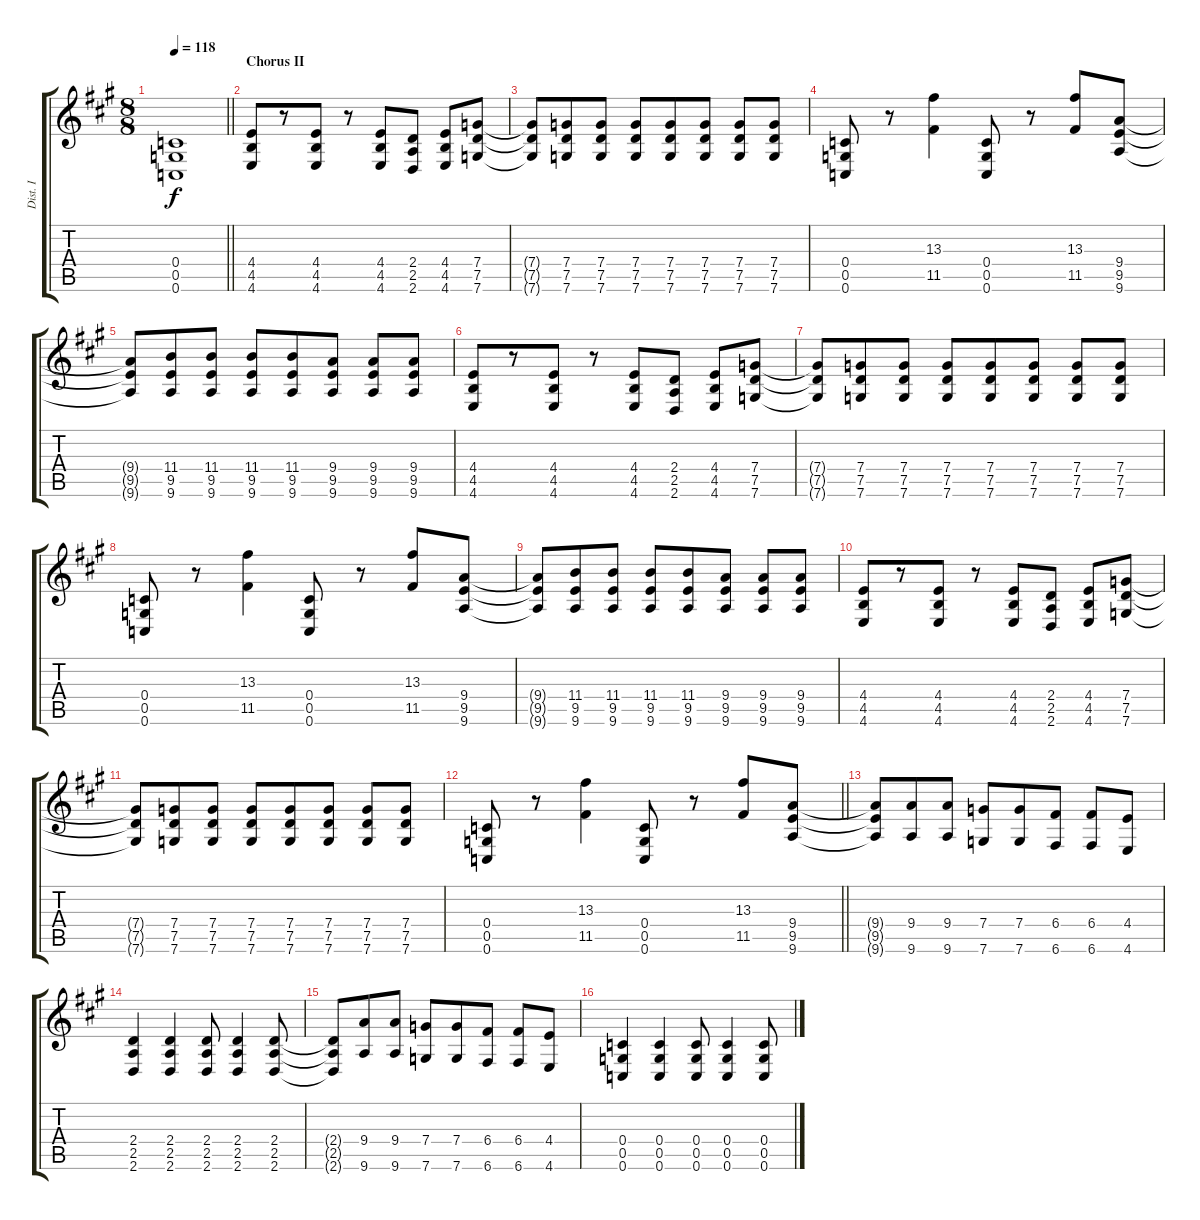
\track ("Dist. I" "Dist. I") {instrument distortionguitar}
\staff {score tabs}
\tuning (D4 A3 F3 C3 G2 C2) {hide}
\ts (8 8)
\tempo 118
\clef g2
\barLineRight lightlight
\ks a
(0.4{t} 0.5{t} 0.6{t}).1{dy f} |
\section ("" "Chorus II")
(4.4 4.5 4.6).8 r.8 (4.4 4.5 4.6).8 r.8 (4.4 4.5 4.6).8 (2.4 2.5 2.6).8 (4.4 4.5 4.6).8 (7.4 7.5 7.6).8 |
(7.4{t} 7.5{t} 7.6{t}).8 (7.4 7.5 7.6).8 (7.4 7.5 7.6).8 (7.4 7.5 7.6).8 (7.4 7.5 7.6).8 (7.4 7.5 7.6).8 (7.4 7.5 7.6).8 (7.4 7.5 7.6).8 |
(0.4 0.5 0.6).8 r.8 (13.3 11.5).4 (0.4 0.5 0.6).8 r.8 (13.3 11.5).8 (9.4 9.5 9.6).8 |
(9.4{t} 9.5{t} 9.6{t}).8 (11.4 9.5 9.6).8 (11.4 9.5 9.6).8 (11.4 9.5 9.6).8 (11.4 9.5 9.6).8 (9.4 9.5 9.6).8 (9.4 9.5 9.6).8 (9.4 9.5 9.6).8 |
(4.4 4.5 4.6).8 r.8 (4.4 4.5 4.6).8 r.8 (4.4 4.5 4.6).8 (2.4 2.5 2.6).8 (4.4 4.5 4.6).8 (7.4 7.5 7.6).8 |
(7.4{t} 7.5{t} 7.6{t}).8 (7.4 7.5 7.6).8 (7.4 7.5 7.6).8 (7.4 7.5 7.6).8 (7.4 7.5 7.6).8 (7.4 7.5 7.6).8 (7.4 7.5 7.6).8 (7.4 7.5 7.6).8 |
(0.4 0.5 0.6).8 r.8 (13.3 11.5).4 (0.4 0.5 0.6).8 r.8 (13.3 11.5).8 (9.4 9.5 9.6).8 |
(9.4{t} 9.5{t} 9.6{t}).8 (11.4 9.5 9.6).8 (11.4 9.5 9.6).8 (11.4 9.5 9.6).8 (11.4 9.5 9.6).8 (9.4 9.5 9.6).8 (9.4 9.5 9.6).8 (9.4 9.5 9.6).8 |
(4.4 4.5 4.6).8 r.8 (4.4 4.5 4.6).8 r.8 (4.4 4.5 4.6).8 (2.4 2.5 2.6).8 (4.4 4.5 4.6).8 (7.4 7.5 7.6).8 |
(7.4{t} 7.5{t} 7.6{t}).8 (7.4 7.5 7.6).8 (7.4 7.5 7.6).8 (7.4 7.5 7.6).8 (7.4 7.5 7.6).8 (7.4 7.5 7.6).8 (7.4 7.5 7.6).8 (7.4 7.5 7.6).8 |
\barLineRight lightlight
(0.4 0.5 0.6).8 r.8 (13.3 11.5).4 (0.4 0.5 0.6).8 r.8 (13.3 11.5).8 (9.4 9.5 9.6).8 |
(9.4{t} 9.5{t} 9.6{t}).8 (9.4 9.6).8 (9.4 9.6).8 (7.4 7.6).8 (7.4 7.6).8 (6.4 6.6).8 (6.4 6.6).8 (4.4 4.6).8 |
(2.4 2.5 2.6).4 (2.4 2.5 2.6).4 (2.4 2.5 2.6).8 (2.4 2.5 2.6).4 (2.4 2.5 2.6).8 |
(2.4{t} 2.5{t} 2.6{t}).8 (9.4 9.6).8 (9.4 9.6).8 (7.4 7.6).8 (7.4 7.6).8 (6.4 6.6).8 (6.4 6.6).8 (4.4 4.6).8 |
(0.4 0.5 0.6).4 (0.4 0.5 0.6).4 (0.4 0.5 0.6).8 (0.4 0.5 0.6).4 (0.4 0.5 0.6).8
